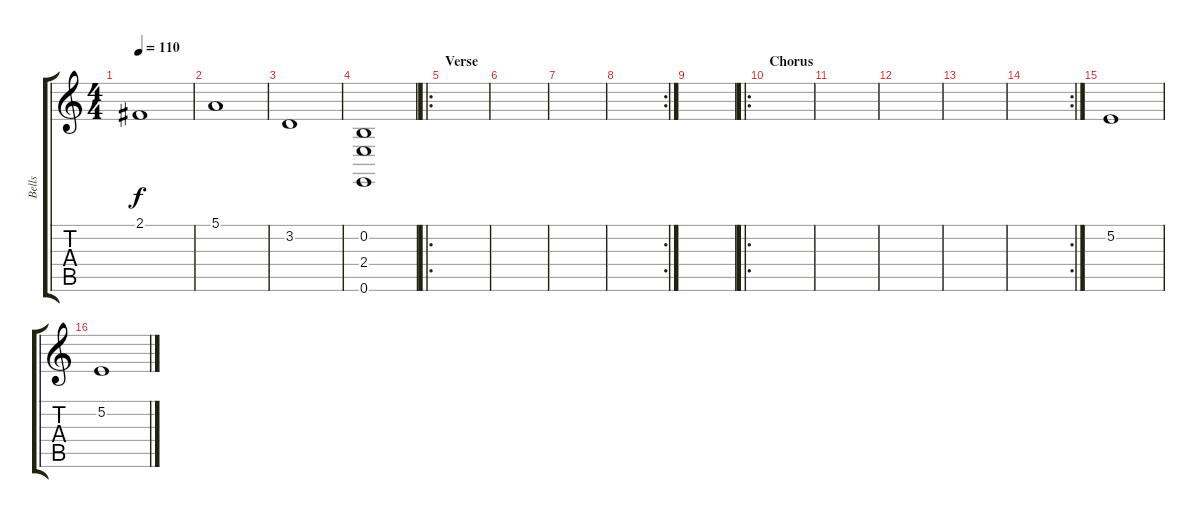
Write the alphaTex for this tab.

\track ("Bells" "Bells") {instrument tubularbells}
\staff {score tabs}
\tuning (E4 B3 G3 D3 A2 E2) {hide}
\ts (4 4)
\tempo 110
\clef g2
\ks c
2.1.1{dy f} |
5.1.1 |
3.2.1 |
(0.2 2.4 0.6).1 |
\ro
\section ("" "Verse")
|
|
|
\rc 2
|
|
\ro
\section ("" "Chorus")
|
|
|
|
\rc 2
|
5.2.1 |
5.2.1
